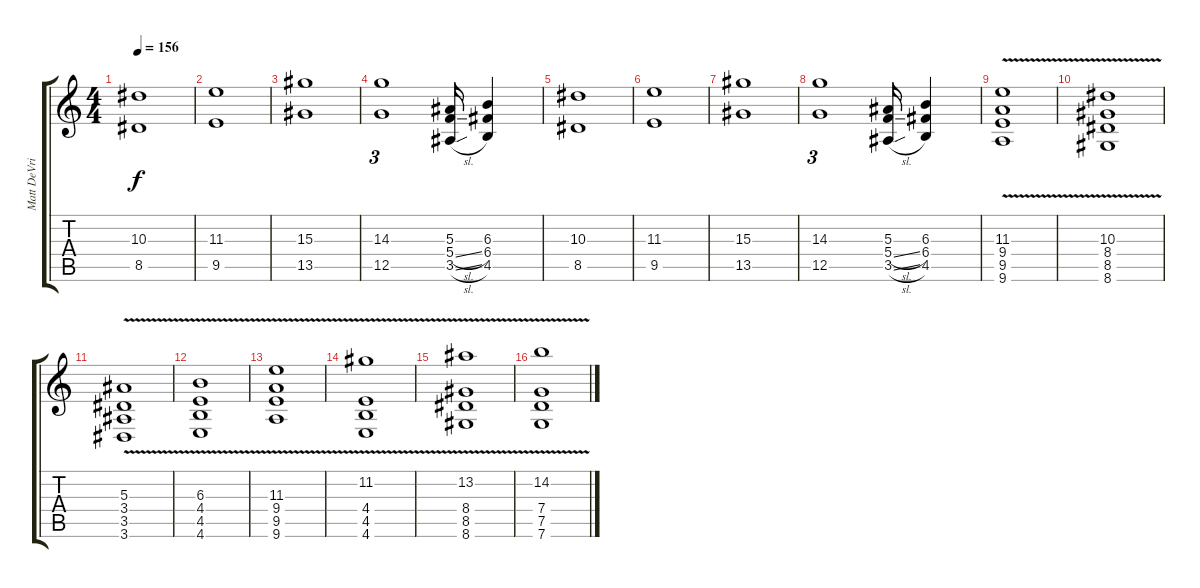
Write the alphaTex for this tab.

\track ("Matt DeVries" "Matt DeVri") {instrument distortionguitar}
\staff {score tabs}
\tuning (D4 A3 F3 C3 G2 C2) {hide}
\ts (4 4)
\tempo 156
\clef g2
\ks c
(10.3 8.5).1{dy f} |
(11.3 9.5).1 |
(15.3 13.5).1 |
(14.3 12.5).1{tu (3 2)} (5.3 5.4{sl} 3.5{sl}).16 (6.3 6.4 4.5).4 |
(10.3 8.5).1 |
(11.3 9.5).1 |
(15.3 13.5).1 |
(14.3 12.5).1{tu (3 2)} (5.3 5.4{sl} 3.5{sl}).16 (6.3 6.4 4.5).4 |
(11.3{v} 9.4 9.5 9.6).1 |
(10.3{v} 8.4 8.5 8.6).1 |
(5.3{v} 3.4 3.5 3.6).1 |
(6.3{v} 4.4 4.5 4.6).1 |
(11.3{v} 9.4 9.5 9.6).1 |
(11.2{v} 4.4 4.5 4.6).1 |
(13.2{v} 8.4 8.5 8.6).1 |
(14.2{v} 7.4 7.5 7.6).1
